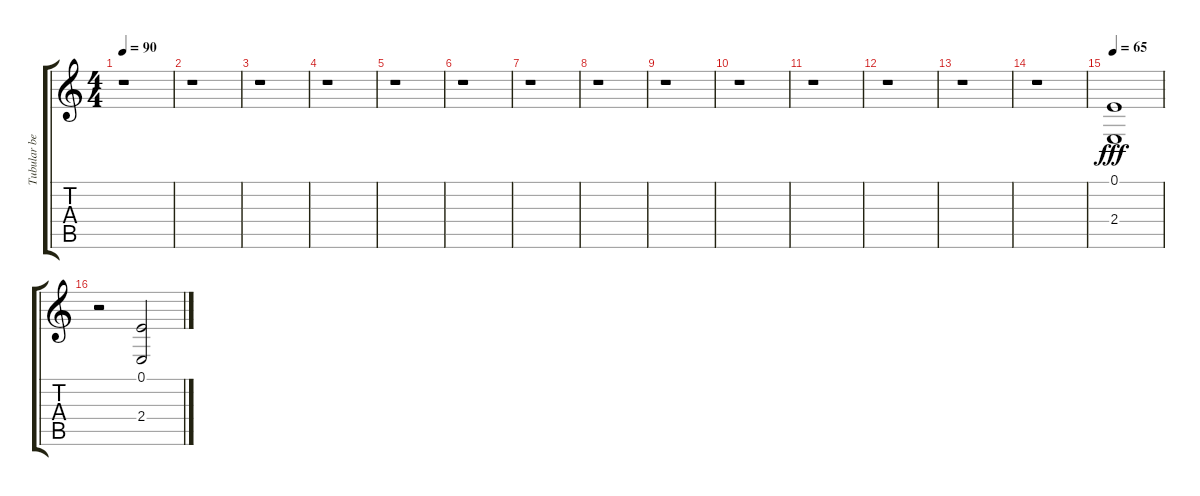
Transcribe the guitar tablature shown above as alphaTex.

\track ("Tubular bel" "Tubular be") {instrument tubularbells}
\staff {score tabs}
\tuning (E4 B3 G3 D3 A2 E2) {hide}
\ts (4 4)
\tempo 90
\clef g2
\ks c
r.1{dy fff} |
r.1 |
r.1 |
r.1 |
r.1 |
r.1 |
r.1 |
r.1 |
r.1 |
r.1 |
r.1 |
r.1 |
r.1 |
r.1 |
\tempo 65
(0.1 2.4).1 |
r.2 (0.1 2.4).2
